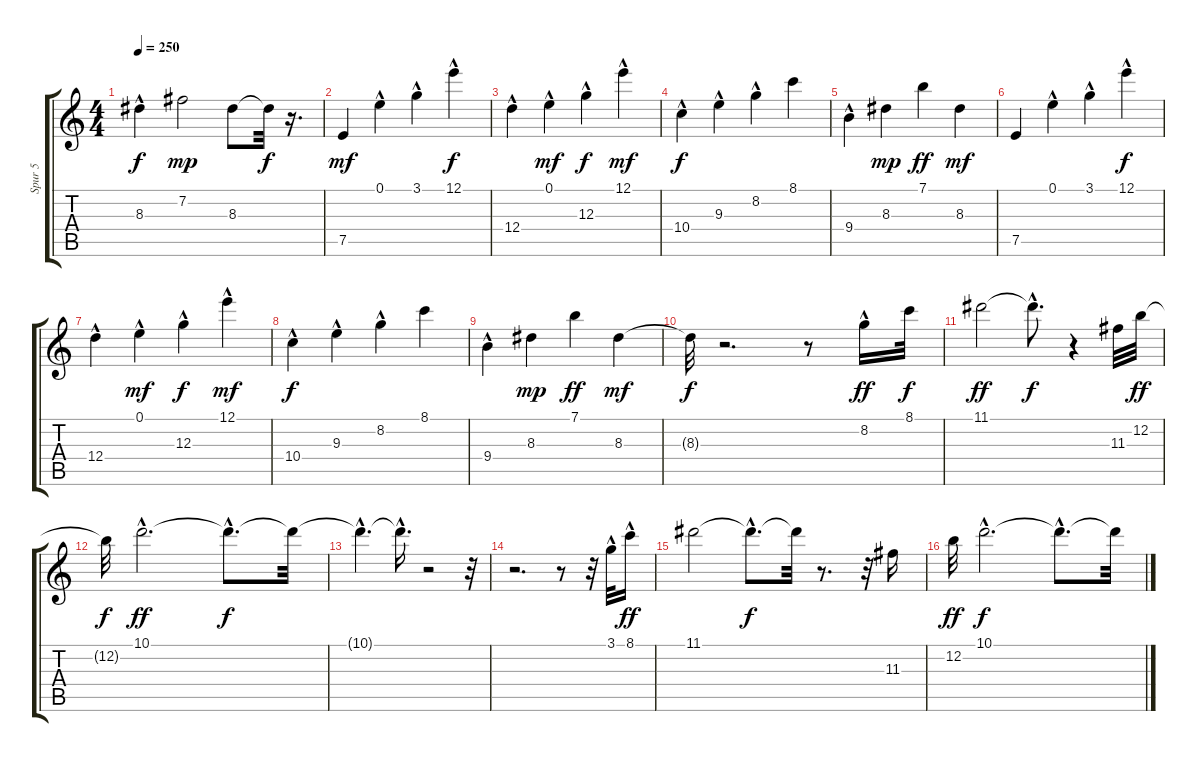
\track ("Spur 5" "Spur 5") {instrument electricguitarclean}
\staff {score tabs}
\tuning (E4 B3 G3 D3 A2 E2) {hide}
\ts (4 4)
\tempo 250
\clef g2
\ks c
8.3{hac t}.4{dy f} 7.2.2{dy mp} 8.3.8 8.3{t}.32{dy f} r.16{d} |
7.5.4{dy mf} 0.1{hac}.4 3.1{hac}.4 12.1{hac}.4{dy f} |
12.4{hac}.4 0.1{hac}.4{dy mf} 12.3{hac}.4{dy f} 12.1{hac}.4{dy mf} |
10.4{hac}.4{dy f} 9.3{hac}.4 8.2{hac}.4 8.1.4 |
9.4{hac}.4 8.3.4{dy mp} 7.1.4{dy ff} 8.3.4{dy mf} |
7.5.4 0.1{hac}.4 3.1{hac}.4 12.1{hac}.4{dy f} |
12.4{hac}.4 0.1{hac}.4{dy mf} 12.3{hac}.4{dy f} 12.1{hac}.4{dy mf} |
10.4{hac}.4{dy f} 9.3{hac}.4 8.2{hac}.4 8.1.4 |
9.4{hac}.4 8.3.4{dy mp} 7.1.4{dy ff} 8.3.4{dy mf} |
8.3{t}.32{dy f} r.2{d} r.8 8.2{hac}.16{dy ff} 8.1.32{dy f} |
11.1.2{dy ff} 11.1{hac t}.8{d dy f} r.4 11.3.32 12.2.32{dy ff} |
12.2{t}.32{dy f} 10.1{hac}.2{d dy ff} 10.1{hac t}.8{d dy f} 10.1{t}.32 |
10.1{hac t}.4{d} 10.1{hac t}.16{d} r.2 r.32 |
r.2{d} r.8 r.32 3.1{hac}.32 8.1{hac}.16{dy ff} |
11.1.2 11.1{hac t}.8{d dy f} 11.1{t}.32 r.8{d} r.32 11.3.16 |
12.2.32{dy ff} 10.1{hac}.2{d dy f} 10.1{hac t}.8{d} 10.1{t}.32
